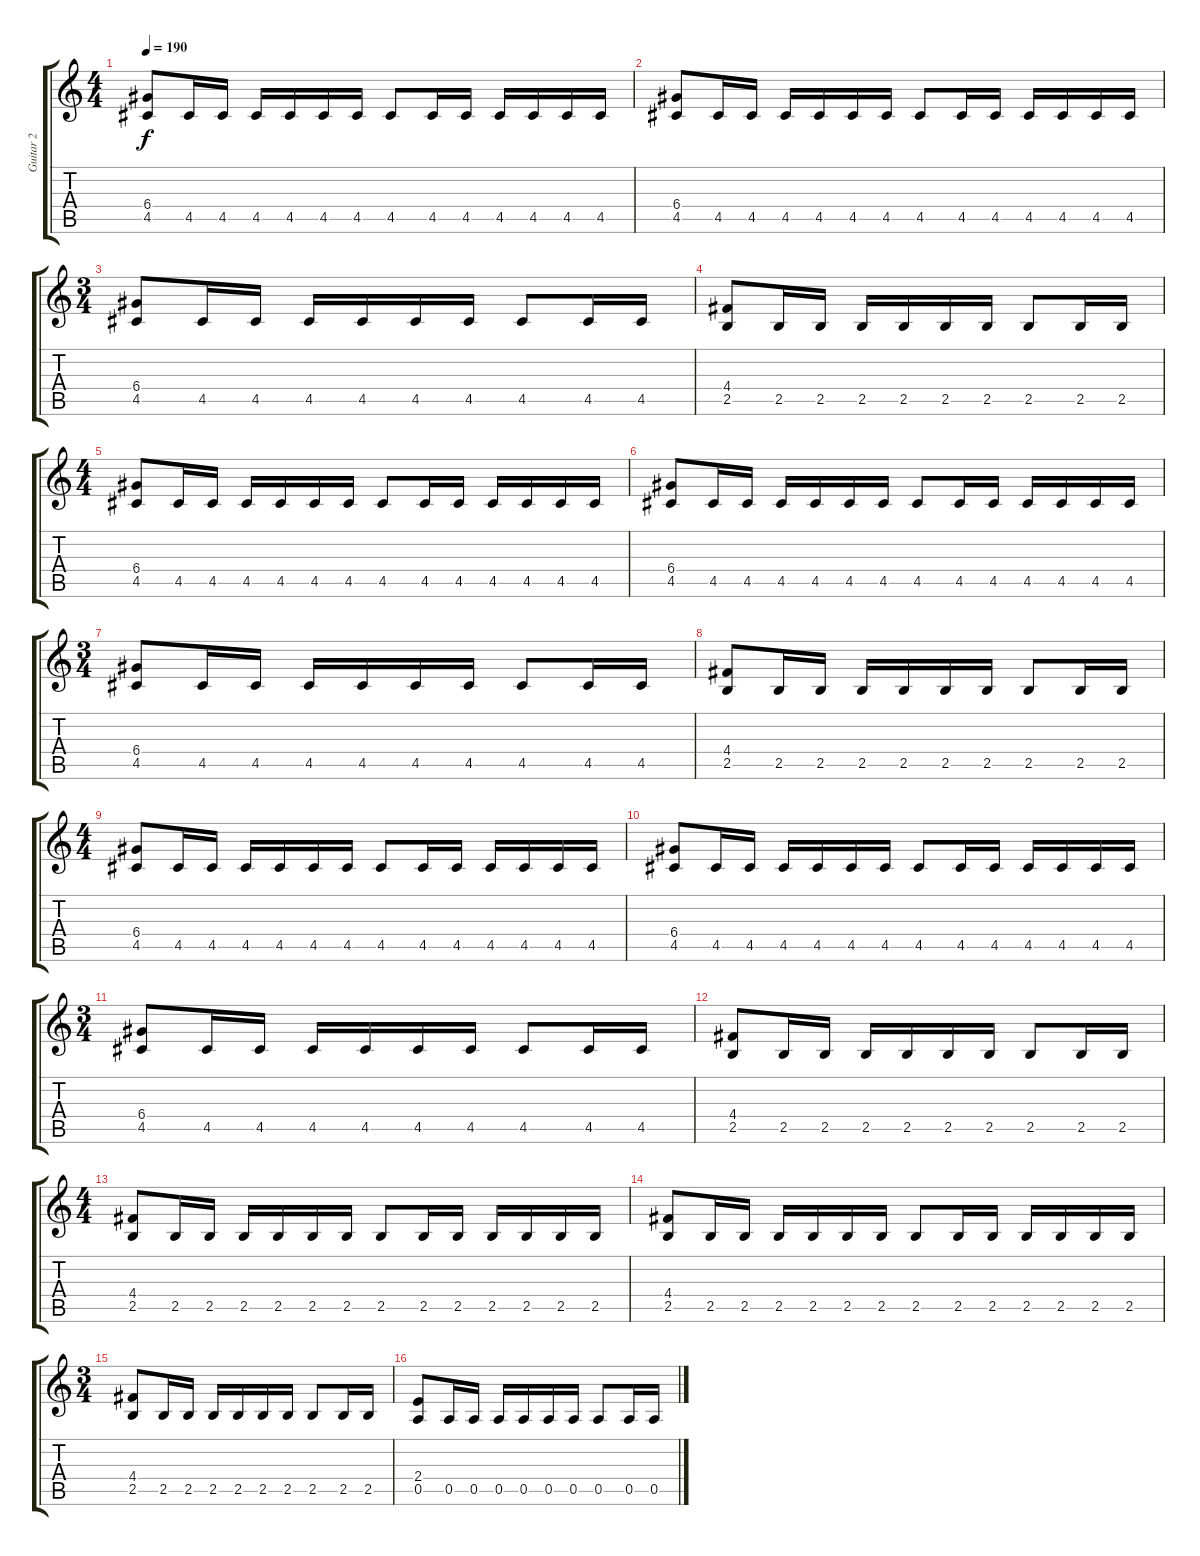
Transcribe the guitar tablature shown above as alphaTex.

\track ("Guitar 2" "Guitar 2") {instrument distortionguitar}
\staff {score tabs}
\tuning (E4 B3 G3 D3 A2 E2) {hide}
\ts (4 4)
\tempo 190
\clef g2
\ks c
(6.4 4.5).8{dy f} 4.5.16 4.5.16 4.5.16 4.5.16 4.5.16 4.5.16 4.5.8 4.5.16 4.5.16 4.5.16 4.5.16 4.5.16 4.5.16 |
(6.4 4.5).8 4.5.16 4.5.16 4.5.16 4.5.16 4.5.16 4.5.16 4.5.8 4.5.16 4.5.16 4.5.16 4.5.16 4.5.16 4.5.16 |
\ts (3 4)
(6.4 4.5).8 4.5.16 4.5.16 4.5.16 4.5.16 4.5.16 4.5.16 4.5.8 4.5.16 4.5.16 |
(4.4 2.5).8 2.5.16 2.5.16 2.5.16 2.5.16 2.5.16 2.5.16 2.5.8 2.5.16 2.5.16 |
\ts (4 4)
(6.4 4.5).8 4.5.16 4.5.16 4.5.16 4.5.16 4.5.16 4.5.16 4.5.8 4.5.16 4.5.16 4.5.16 4.5.16 4.5.16 4.5.16 |
(6.4 4.5).8 4.5.16 4.5.16 4.5.16 4.5.16 4.5.16 4.5.16 4.5.8 4.5.16 4.5.16 4.5.16 4.5.16 4.5.16 4.5.16 |
\ts (3 4)
(6.4 4.5).8 4.5.16 4.5.16 4.5.16 4.5.16 4.5.16 4.5.16 4.5.8 4.5.16 4.5.16 |
(4.4 2.5).8 2.5.16 2.5.16 2.5.16 2.5.16 2.5.16 2.5.16 2.5.8 2.5.16 2.5.16 |
\ts (4 4)
(6.4 4.5).8 4.5.16 4.5.16 4.5.16 4.5.16 4.5.16 4.5.16 4.5.8 4.5.16 4.5.16 4.5.16 4.5.16 4.5.16 4.5.16 |
(6.4 4.5).8 4.5.16 4.5.16 4.5.16 4.5.16 4.5.16 4.5.16 4.5.8 4.5.16 4.5.16 4.5.16 4.5.16 4.5.16 4.5.16 |
\ts (3 4)
(6.4 4.5).8 4.5.16 4.5.16 4.5.16 4.5.16 4.5.16 4.5.16 4.5.8 4.5.16 4.5.16 |
(4.4 2.5).8 2.5.16 2.5.16 2.5.16 2.5.16 2.5.16 2.5.16 2.5.8 2.5.16 2.5.16 |
\ts (4 4)
(4.4 2.5).8 2.5.16 2.5.16 2.5.16 2.5.16 2.5.16 2.5.16 2.5.8 2.5.16 2.5.16 2.5.16 2.5.16 2.5.16 2.5.16 |
(4.4 2.5).8 2.5.16 2.5.16 2.5.16 2.5.16 2.5.16 2.5.16 2.5.8 2.5.16 2.5.16 2.5.16 2.5.16 2.5.16 2.5.16 |
\ts (3 4)
(4.4 2.5).8 2.5.16 2.5.16 2.5.16 2.5.16 2.5.16 2.5.16 2.5.8 2.5.16 2.5.16 |
(2.4 0.5).8 0.5.16 0.5.16 0.5.16 0.5.16 0.5.16 0.5.16 0.5.8 0.5.16 0.5.16
